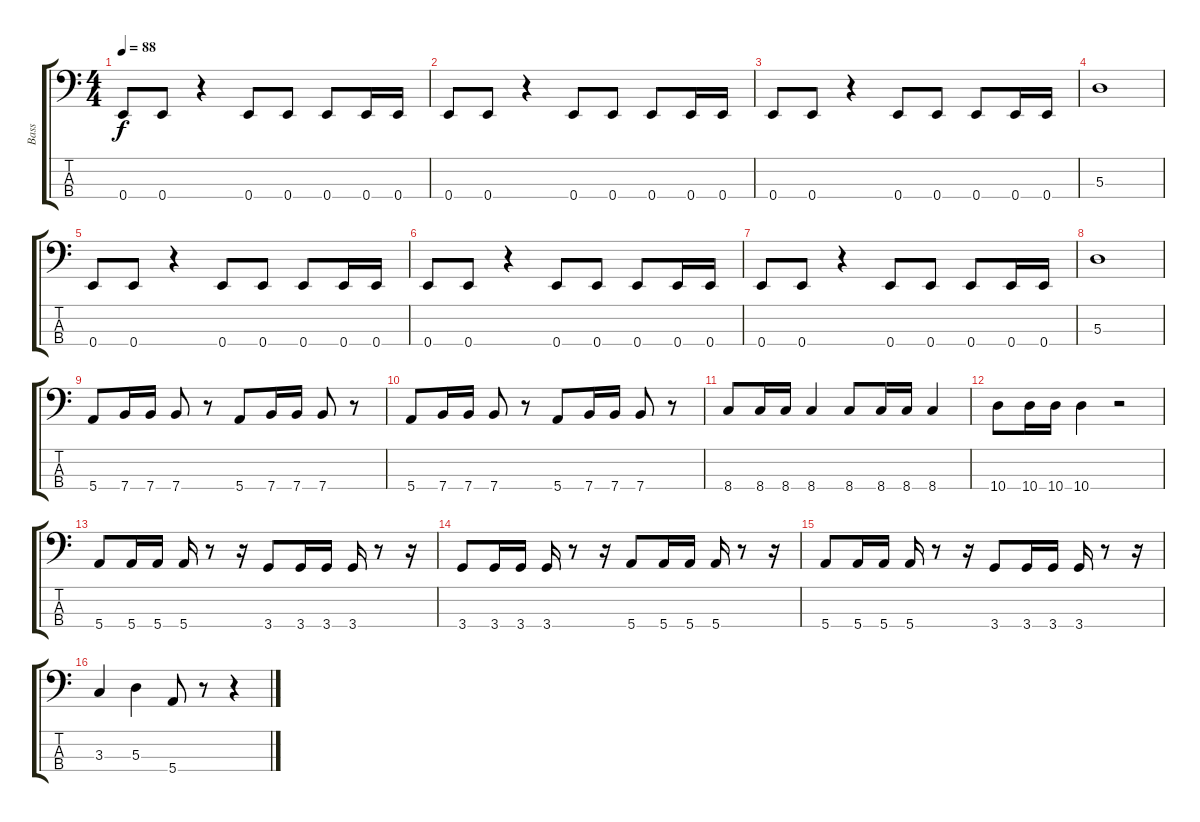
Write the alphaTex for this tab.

\track ("Bass" "Bass") {instrument fretlessbass}
\staff {score tabs}
\tuning (G2 D2 A1 E1) {hide}
\ts (4 4)
\tempo 88
\clef f4
\ks c
0.4.8{dy f} 0.4.8 r.4 0.4.8 0.4.8 0.4.8 0.4.16 0.4.16 |
0.4.8 0.4.8 r.4 0.4.8 0.4.8 0.4.8 0.4.16 0.4.16 |
0.4.8 0.4.8 r.4 0.4.8 0.4.8 0.4.8 0.4.16 0.4.16 |
5.3.1 |
0.4.8 0.4.8 r.4 0.4.8 0.4.8 0.4.8 0.4.16 0.4.16 |
0.4.8 0.4.8 r.4 0.4.8 0.4.8 0.4.8 0.4.16 0.4.16 |
0.4.8 0.4.8 r.4 0.4.8 0.4.8 0.4.8 0.4.16 0.4.16 |
5.3.1 |
5.4.8 7.4.16 7.4.16 7.4.8 r.8 5.4.8 7.4.16 7.4.16 7.4.8 r.8 |
5.4.8 7.4.16 7.4.16 7.4.8 r.8 5.4.8 7.4.16 7.4.16 7.4.8 r.8 |
8.4.8 8.4.16 8.4.16 8.4.4 8.4.8 8.4.16 8.4.16 8.4.4 |
10.4.8 10.4.16 10.4.16 10.4.4 r.2 |
5.4.8 5.4.16 5.4.16 5.4.16 r.8 r.16 3.4.8 3.4.16 3.4.16 3.4.16 r.8 r.16 |
3.4.8 3.4.16 3.4.16 3.4.16 r.8 r.16 5.4.8 5.4.16 5.4.16 5.4.16 r.8 r.16 |
5.4.8 5.4.16 5.4.16 5.4.16 r.8 r.16 3.4.8 3.4.16 3.4.16 3.4.16 r.8 r.16 |
3.3.4 5.3.4 5.4.8 r.8 r.4
